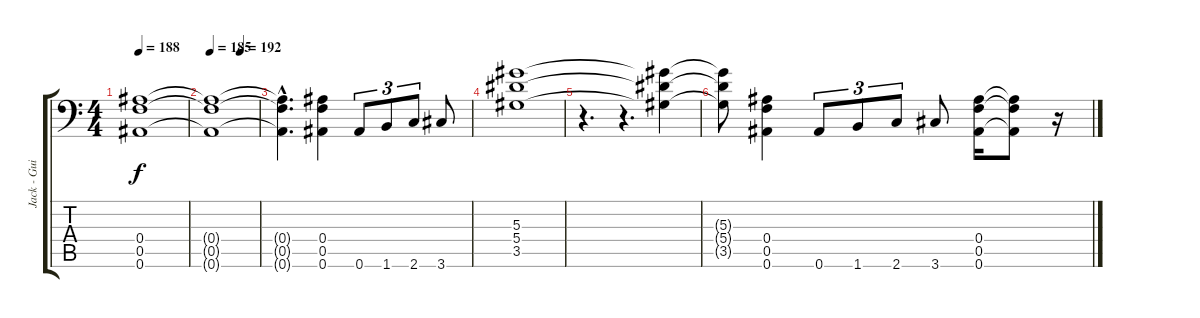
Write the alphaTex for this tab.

\track ("Jack - Guitar" "Jack - Gui") {instrument distortionguitar}
\staff {score tabs}
\tuning (C4 G3 Eb3 Bb2 F2 Bb1) {hide}
\ts (4 4)
\tempo 188
\clef f4
\ks c
(0.4 0.5 0.6).1{dy f} |
\tempo 185
\tempo (192 0.625)
(0.4{t} 0.5{t} 0.6{t}).1 |
(0.4{hac t} 0.5{hac t} 0.6{hac t}).4{d} (0.4 0.5 0.6).4 0.6.8{tu (3 2)} 1.6.8{tu (3 2)} 2.6.8{tu (3 2)} 3.6.8 |
(5.3 5.4 3.5).1 |
r.4{d} r.4{d} (5.3{t} 5.4{t} 3.5{t}).4 |
(5.3{t} 5.4{t} 3.5{t}).8 (0.4 0.5 0.6).4 0.6.8{tu (3 2)} 1.6.8{tu (3 2)} 2.6.8{tu (3 2)} 3.6.8 (0.4 0.5 0.6).16 (0.4{t} 0.5{t} 0.6{t}).8 r.16
